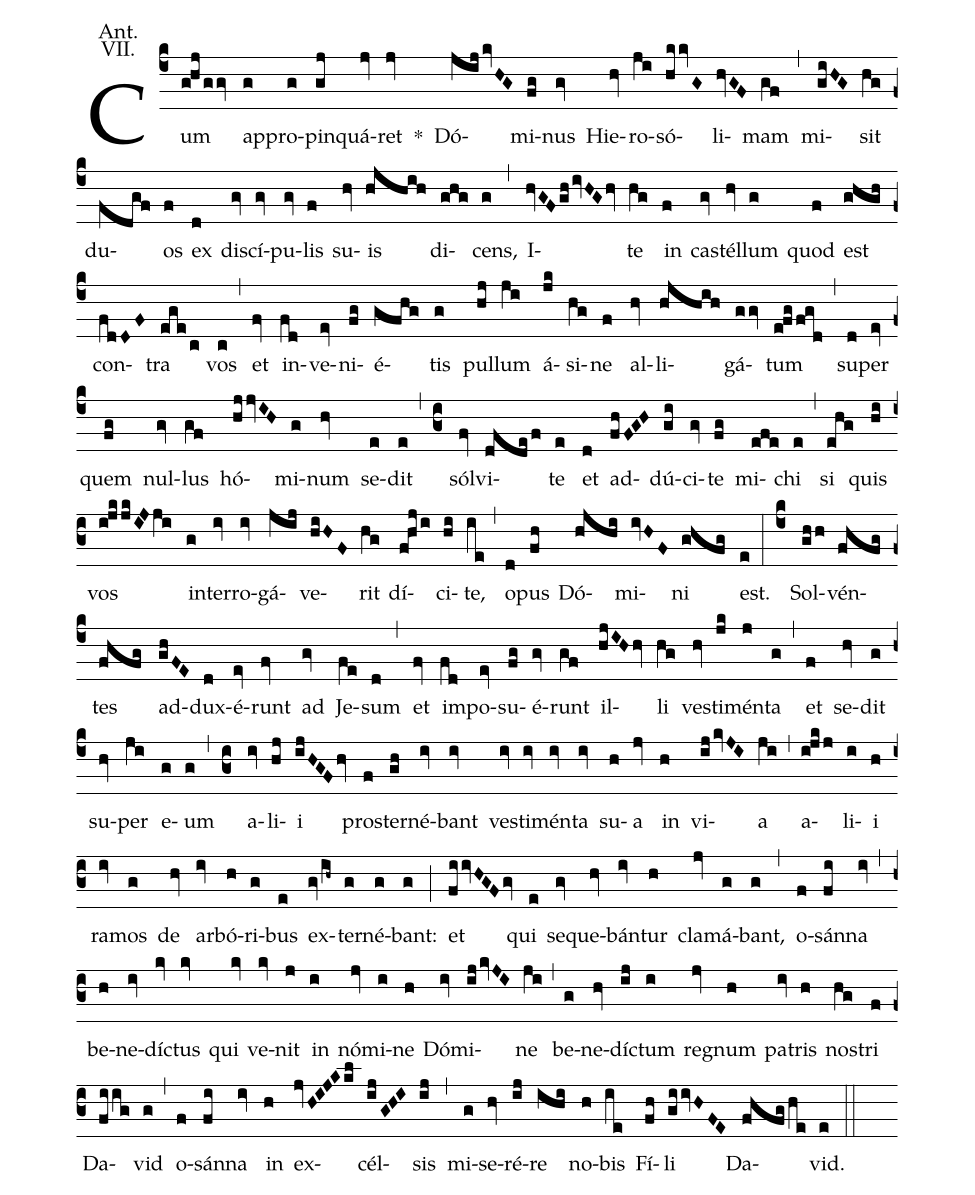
annotation: Ant.;
annotation: VII.;
%%
(c4) Cum(ghjggv) ap(g)pro(g)pin(gj)quá(jv)ret(jv) *() Dó(jijkvHG)mi(fg)nus(gv) Hie(hv)ro(ji)só(hkkvG)li(hvGF)mam(gf) (,)
mi(giHG)sit(hg) du(fdgf)os(f) ex(d) dis(gv)cí(gv)pu(gv)lis(f) su(hv)is(hjhih) di(ghg)cens,(g) (,)
I(hvGFghivHGhv)te(hg) in(f) cas(gv)tél(hv)lum(g) quod(f) est(ghgh) con(fdDF)tra(egec) vos(c) (,)
et(fv) in(fd)ve(ev)ni(fg)é(gfhg)tis(g) pul(hj)lum(ji) á(jk)si(hg)ne(f) al(hv)li(hjhih)gá(ggv)tum(efgfgd) (,)
su(d)per(ev) quem(fg) nul(gv)lus(gf) hó(hjjvIH)mi(g)num(hv) se(e)dit(e) (,)
(c3)
sól(fv)vi(dfdef)te(e) et(d) ad(fhFGH)dú(gi)ci(gv)te(fg) mi(efe)chi(e) (,)
si(ehg) quis(hi) vos(ijkjkIJji) in(g)ter(iv)ro(iv)gá(jij)ve(hiHF)rit(hg) dí(fhji)ci(hi)te,(ie) (,)
o(d)pus(fh) Dó(hjhi)mi(ivHF)ni(ghfg) est.(e) (:)
(c4)
Sol(ghh)vén(fhfg)tes(fhfg) ad(ghFE)dux(d)é(ev)runt(fv) ad(gv) Je(fe)sum(d) (,)
et(fv) im(fd)po(ev)su(fg)é(gv)runt(gf) il(hjIHhv)li(hg) ves(hv)ti(jk)mén(j)ta(g) (,)
et(f) se(hv)dit(g) su(hv)per(ji) e(g)um(g) (,)
(c3)
a(iv)li(hj)i(ijHGFhv) pros(f)ter(gh)né(iv)bant(iv) ves(iv)ti(iv)mén(iv)ta(iv) su(h)a(jv) in(h) vi(ijkvJI)a(ji) (,)
a(ijkj)li(i)i(h) ra(iv)mos(g) de(hv) ar(iv)bó(h)ri(g)bus(e) ex(gvih~)ter(g)né(g)bant:(g) (;)
et(fiivHGFgv) qui(e) se(gv)que(hv)bán(iv)tur(h) cla(jv)má(g)bant,(g) (,)
o(f)sán(fi)na(iv) (,)
be(h)ne(iv)díc(kv)tus(kv) qui(kv) ve(kv)nit(j) in(i) nó(jv)mi(i)ne(h) Dó(iv)mi(ijkvJI)ne(ji) (,)
be(g)ne(hv)díc(ij)tum(i) reg(jv)num(h) pa(iv)tris(h) nos(hg)tri(f) Da(fiig)vid(g) (,)
o(f)sán(fi)na(iv) in(h) ex(jvHIJKkl)cél(ijGHI)sis(ij) (,)
mi(g)se(hv)ré(ij)re(ihi) no(h)bis(ie) Fí(fh)li(giivHFE) Da(fhfghe)vid.(e) (::)
